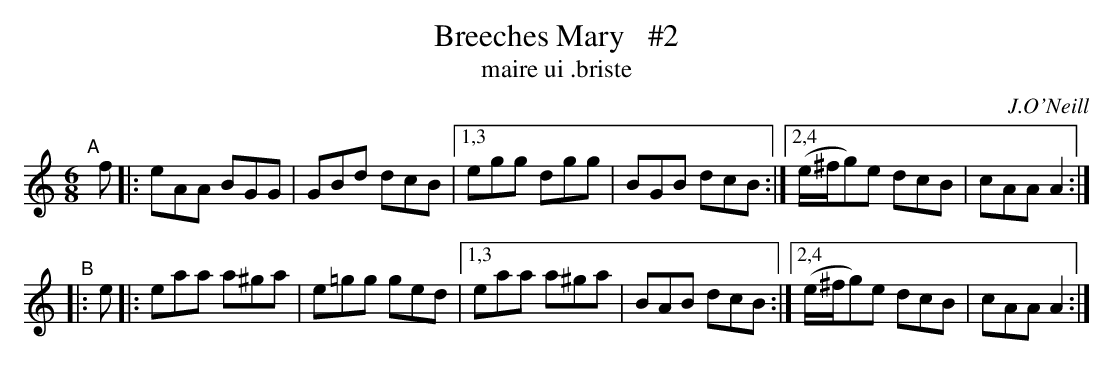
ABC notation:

X:1
T: Breeches Mary   #2
T: maire ui \.briste
O: J.O'Neill
M: 6/8
K: Am
"^A"\
[|]f |: eAA BGG | GBd dcB |\
[1,3 egg dgg | BGB dcB :|\
[2,4 (e/^f/g)e dcB | cAA A2 :|
"^B"\
|: e |: eaa a^ga | e=gg ged |\
[1,3 eaa a^ga | BAB dcB :|\
[2,4 (e/^f/g)e dcB | cAA A2 :|
